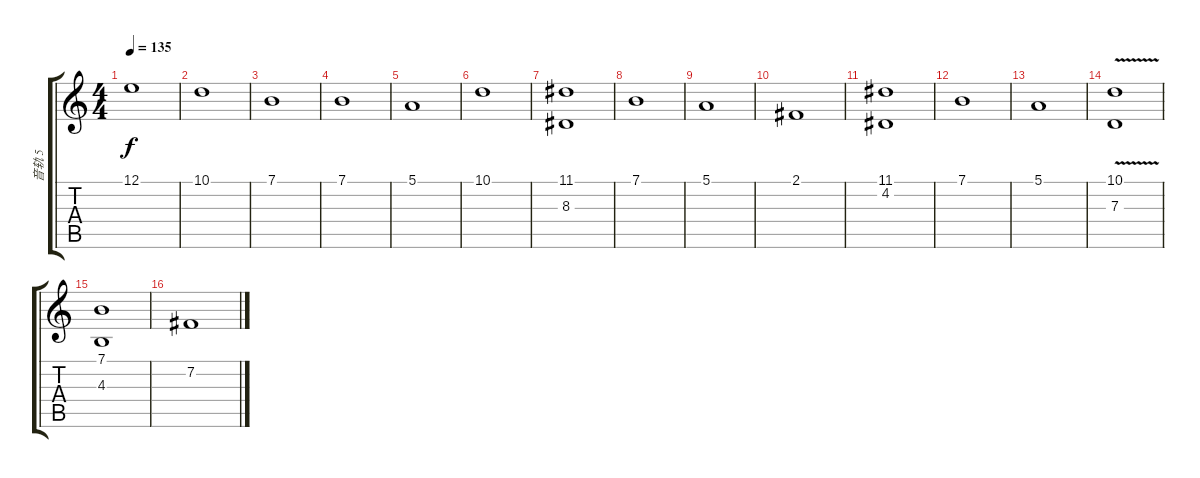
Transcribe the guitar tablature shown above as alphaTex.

\track ("音轨 5" "音轨 5") {instrument violin}
\staff {score tabs}
\tuning (E4 B3 G3 D3 A2 E2) {hide}
\ts (4 4)
\tempo 135
\clef g2
\ks c
12.1.1{dy f} |
10.1.1 |
7.1.1 |
7.1.1 |
5.1.1 |
10.1.1 |
(11.1 8.3).1 |
7.1.1 |
5.1.1 |
2.1.1 |
(11.1 4.2).1 |
7.1.1 |
5.1.1 |
(10.1 7.3{v}).1 |
(7.1 4.3).1 |
7.2.1
